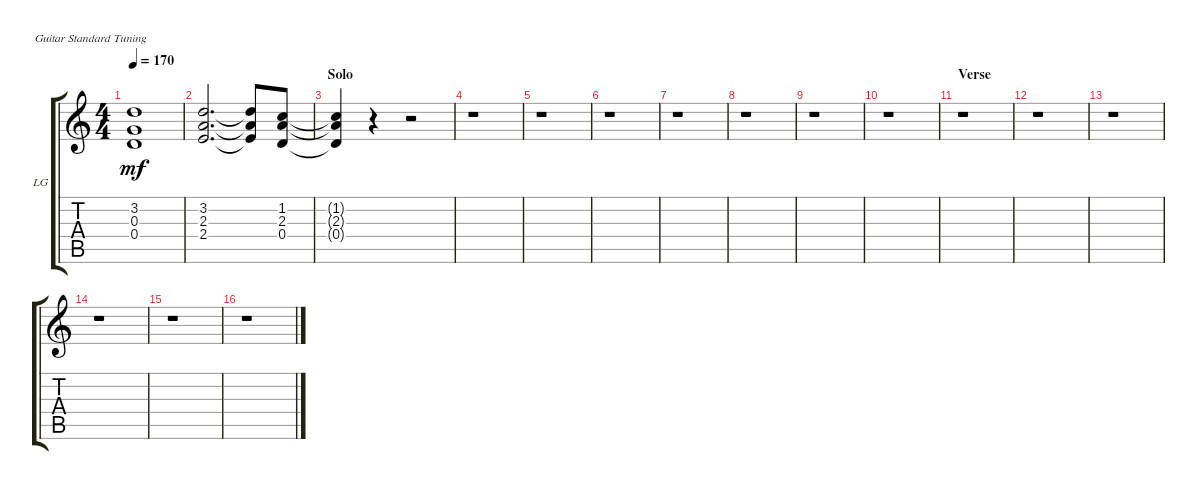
\defaultSystemsLayout 4
\bracketExtendMode groupsimilarinstruments
\firstSystemTrackNameOrientation horizontal
\otherSystemsTrackNameOrientation horizontal
\track ("Lead Guitar" "LG") {instrument overdrivenguitar}
\staff {score tabs}
\tuning (E4 B3 G3 D3 A2 E2)
\ts (4 4)
\tempo 170
\clef g2
\ks c
(3.2 0.3 0.4).1{dy mf} |
(3.2 2.3 2.4).2{d} (2.4{t} 2.3{t} 3.2{t}).8 (1.2 2.3 0.4).8 |
\section ("" "Solo")
(1.2{t} 2.3{t} 0.4{t}).4 r.4 r.2 |
r.1 |
r.1 |
r.1 |
r.1 |
r.1 |
r.1 |
r.1 |
\section ("" "Verse")
r.1 |
r.1 |
r.1 |
r.1 |
r.1 |
r.1
